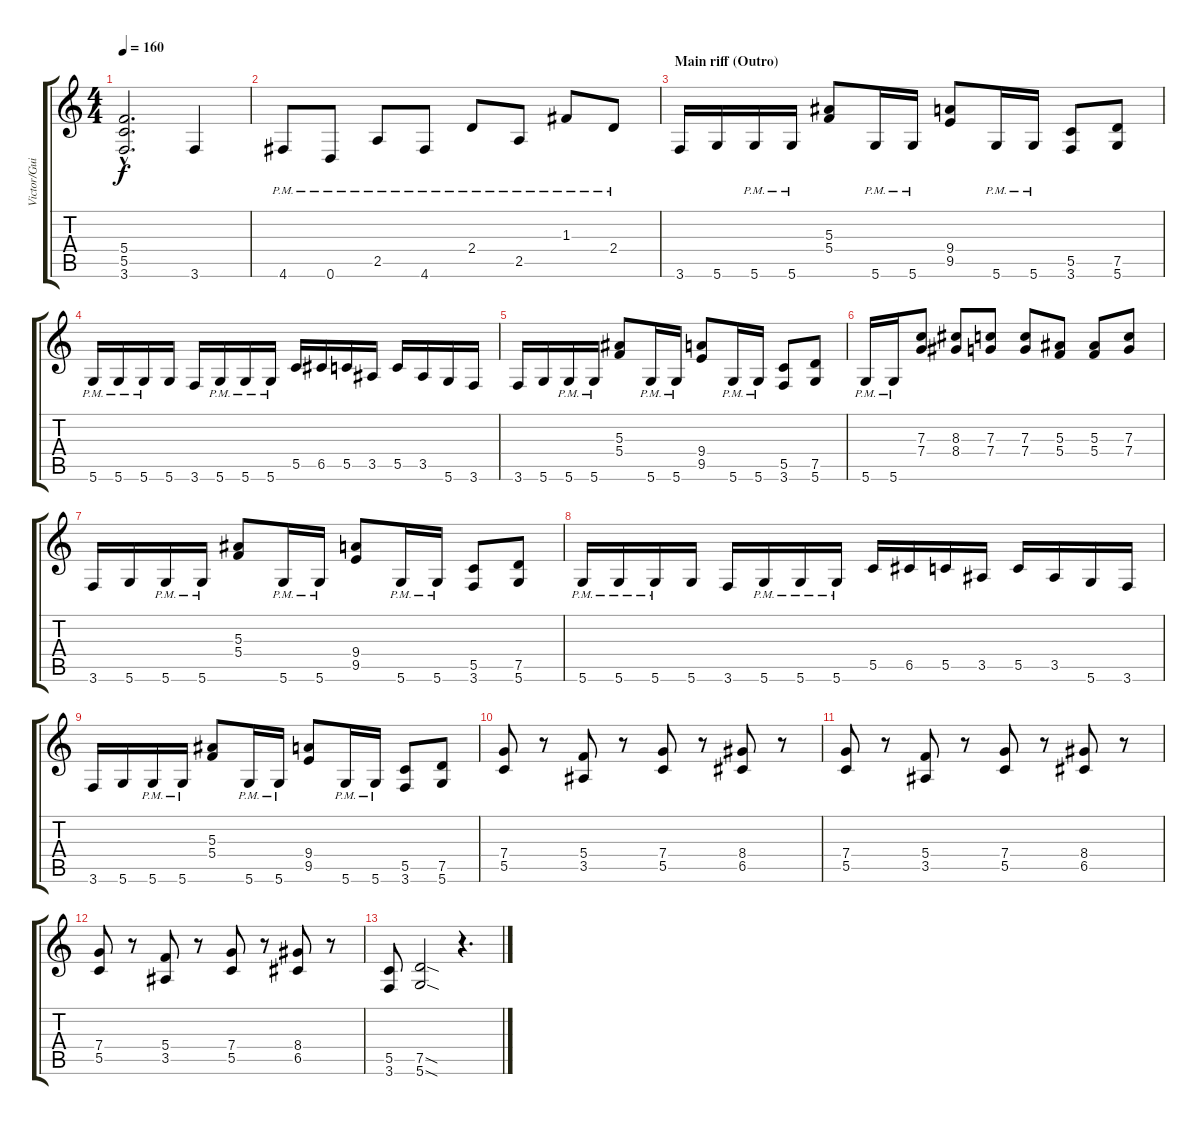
\track ("Victor/Guitar II" "Victor/Gui") {instrument overdrivenguitar}
\staff {score tabs}
\tuning (D4 A3 F3 C3 G2 D2) {hide}
\ts (4 4)
\tempo 160
\clef g2
\ks c
(5.4{hac} 5.5{hac} 3.6{hac}).2{d dy f} 3.6.4 |
4.6{pm}.8 0.6{pm}.8 2.5{pm}.8 4.6{pm}.8 2.4{pm}.8 2.5{pm}.8 1.3{pm}.8 2.4{pm}.8 |
\section ("" "Main riff (Outro)")
3.6.16 5.6.16 5.6{pm}.16 5.6{pm}.16 (5.3 5.4).8 5.6{pm}.16 5.6{pm}.16 (9.4 9.5).8 5.6{pm}.16 5.6{pm}.16 (5.5 3.6).8 (7.5 5.6).8 |
5.6{pm}.16 5.6{pm}.16 5.6{pm}.16 5.6.16 3.6.16 5.6{pm}.16 5.6{pm}.16 5.6{pm}.16 5.5.16 6.5.16 5.5.16 3.5.16 5.5.16 3.5.16 5.6.16 3.6.16 |
3.6.16 5.6.16 5.6{pm}.16 5.6{pm}.16 (5.3 5.4).8 5.6{pm}.16 5.6{pm}.16 (9.4 9.5).8 5.6{pm}.16 5.6{pm}.16 (5.5 3.6).8 (7.5 5.6).8 |
5.6{pm}.16 5.6{pm}.16 (7.3 7.4).8 (8.3 8.4).8 (7.3 7.4).8 (7.3 7.4).8 (5.3 5.4).8 (5.3 5.4).8 (7.3 7.4).8 |
3.6.16 5.6.16 5.6{pm}.16 5.6{pm}.16 (5.3 5.4).8 5.6{pm}.16 5.6{pm}.16 (9.4 9.5).8 5.6{pm}.16 5.6{pm}.16 (5.5 3.6).8 (7.5 5.6).8 |
5.6{pm}.16 5.6{pm}.16 5.6{pm}.16 5.6.16 3.6.16 5.6{pm}.16 5.6{pm}.16 5.6{pm}.16 5.5.16 6.5.16 5.5.16 3.5.16 5.5.16 3.5.16 5.6.16 3.6.16 |
3.6.16 5.6.16 5.6{pm}.16 5.6{pm}.16 (5.3 5.4).8 5.6{pm}.16 5.6{pm}.16 (9.4 9.5).8 5.6{pm}.16 5.6{pm}.16 (5.5 3.6).8 (7.5 5.6).8 |
(7.4 5.5).8 r.8 (5.4 3.5).8 r.8 (7.4 5.5).8 r.8 (8.4 6.5).8 r.8 |
(7.4 5.5).8 r.8 (5.4 3.5).8 r.8 (7.4 5.5).8 r.8 (8.4 6.5).8 r.8 |
(7.4 5.5).8 r.8 (5.4 3.5).8 r.8 (7.4 5.5).8 r.8 (8.4 6.5).8 r.8 |
(5.5 3.6).8 (7.5{sod} 5.6{sod}).2 r.4{d}
